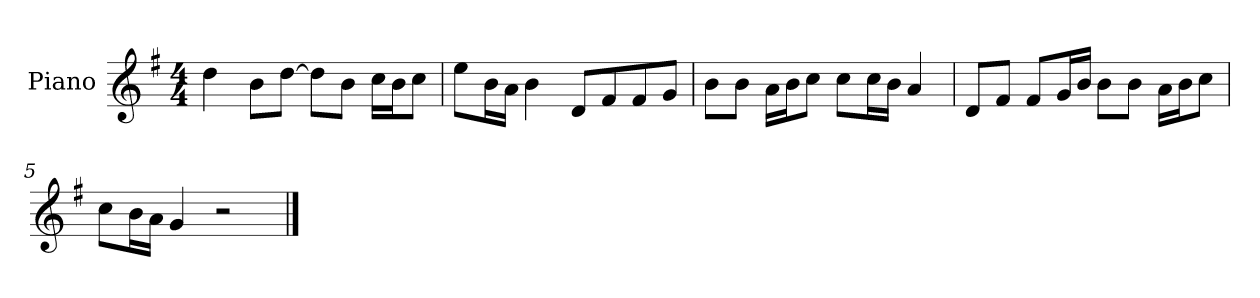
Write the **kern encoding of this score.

**kern
*part1
*staff1
*I"Piano
*I'P-no
*clefG2
*k[f#]
*M4/4
*MM90
=1
4dd\
8b\L
[8dd\J
8dd\L]
8b\J
16cc\LL
16b\J
8cc\J
=2
8ee\L
16b\L
16a\JJ
4b\
8d/L
8f#/
8f#/
8g/J
=3
8b\L
8b\J
16a\LL
16b\J
8cc\J
8cc\L
16cc\L
16b\JJ
4a/
=4
8d/L
8f#/J
8f#/L
16g/L
16b/JJ
8b\L
8b\J
16a\LL
16b\J
8cc\J
=5
8cc\L
16b\L
16a\JJ
4g/
2r
==
*-
